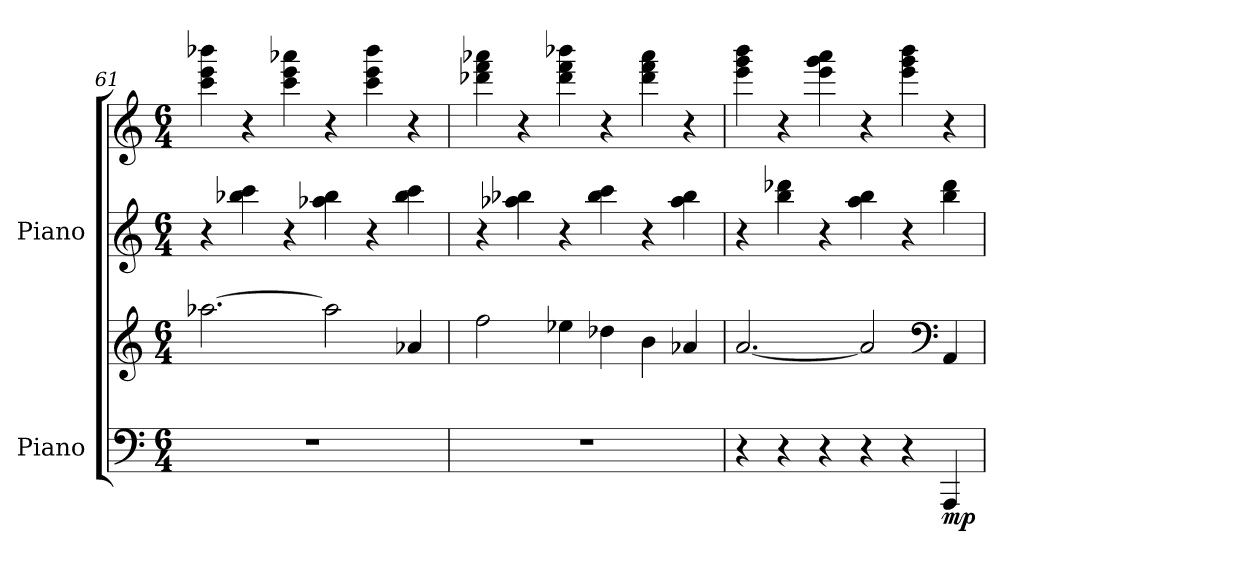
**kern	**kern	**dynam	**kern	**kern
*part2	*part2	*part2	*part1	*part1
*staff4	*staff3	*staff3/4	*staff2	*staff1
*I"Piano	*	*	*I"Piano	*
*I'Pno.	*	*	*I'Pno.	*
!!LO:LB:g=z
*clefF4	*clefG2	*	*clefG2	*clefG2
*k[]	*k[]	*	*k[]	*k[]
*M6/4	*M6/4	*	*M6/4	*M6/4
=61	=61	=61	=61	=61
1.r	[2.aa-X\	.	4r	4ccc\ 4eee\ 4bbb-X\
.	.	.	4bb-X\ 4ccc\	4r
.	.	.	4r	4ccc\ 4eee\ 4aaa-X\
.	2aa-\]	.	4aa-X\ 4bb-\	4r
.	.	.	4r	4ccc\ 4eee\ 4bbb-\
.	4a-X/	.	4bb-\ 4ccc\	4r
=62	=62	=62	=62	=62
1.r	2ff\	.	4r	4ddd-X\ 4fff\ 4aaa-X\
.	.	.	4aa-X\ 4bb-X\	4r
.	4ee-X\	.	4r	4ddd-\ 4fff\ 4bbb-X\
.	4dd-X\	.	4bb-\ 4ccc\	4r
.	4b\	.	4r	4ddd-\ 4fff\ 4aaa-\
.	4a-X/	.	4aa-\ 4bb-\	4r
=63	=63	=63	=63	=63
4r	[2.a/	.	4r	4eee\ 4ggg\ 4bbb\
4r	.	.	4bb\ 4ddd-X\	4r
4r	.	.	4r	4eee\ 4ggg\ 4aaa\
4r	2a/]	.	4aa\ 4bb\	4r
4r	.	.	4r	4eee\ 4ggg\ 4bbb\
*	*clefF4	*	*	*
!	!	!LO:DY:b=2	!	!
4AAA/	4AA/	mp	4bb\ 4ddd-\	4r
=	=	=	=	=
*-	*-	*-	*-	*-
